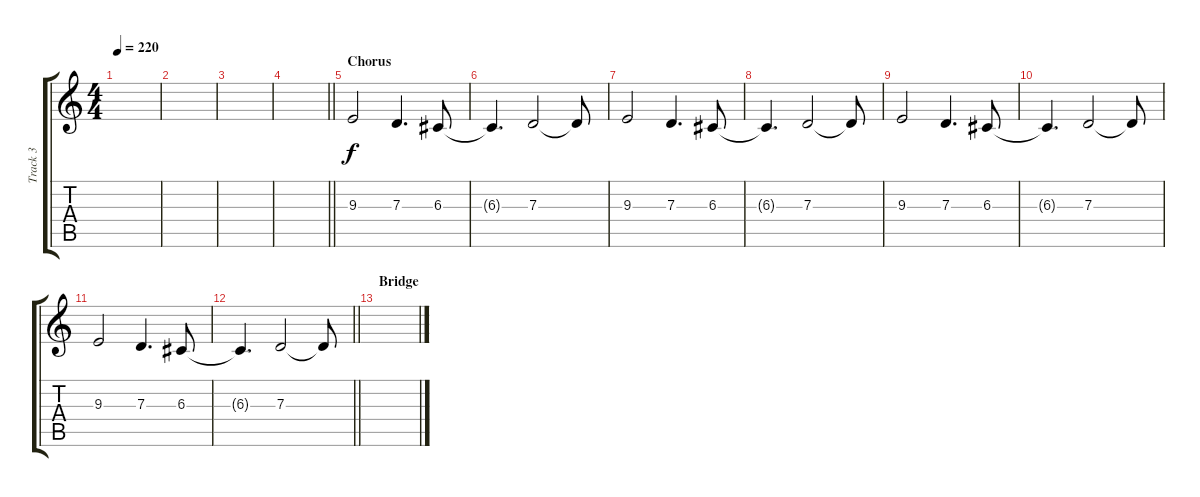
\track ("Track 3" "Track 3") {instrument altosax}
\staff {score tabs}
\tuning (E4 B3 G3 D3 A2 E2) {hide}
\ts (4 4)
\tempo 220
\clef g2
\ks c
|
|
|
\barLineRight lightlight
|
\section ("" "Chorus")
9.3.2 7.3.4{d} 6.3.8 |
6.3{t}.4{d} 7.3.2 7.3{t}.8 |
9.3.2 7.3.4{d} 6.3.8 |
6.3{t}.4{d} 7.3.2 7.3{t}.8 |
9.3.2 7.3.4{d} 6.3.8 |
6.3{t}.4{d} 7.3.2 7.3{t}.8 |
9.3.2 7.3.4{d} 6.3.8 |
\barLineRight lightlight
6.3{t}.4{d} 7.3.2 7.3{t}.8 |
\section ("" "Bridge")
